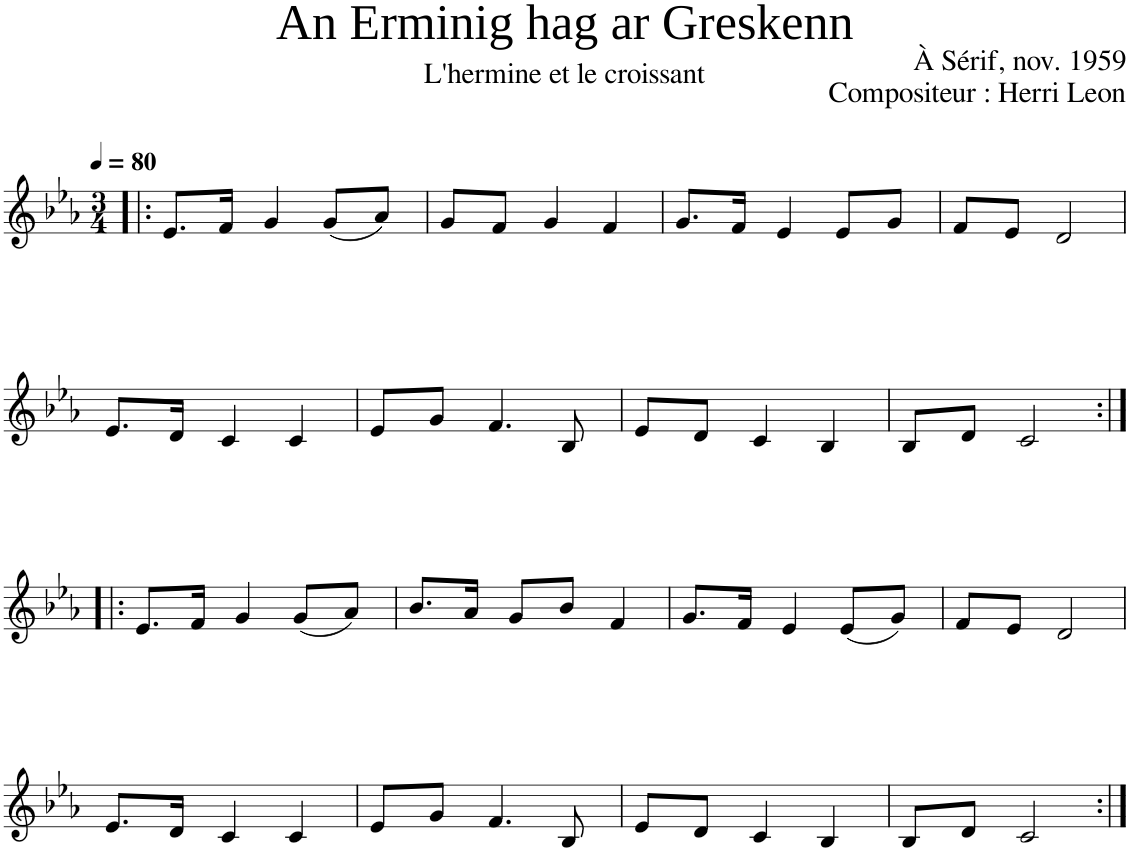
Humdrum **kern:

**kern
*part1
*staff1
*I"Bb Clarinet
*I'Cl
*clefG2
*Trd1c2
*k[b-e-a-]
*M3/4
*MM80
=1!|:
8.e-/L
16f/Jk
4g/
(8g/L
8a-/J)
=2
8g/L
8f/J
4g/
4f/
=3
8.g/L
16f/Jk
4e-/
8e-/L
8g/J
=4
8f/L
8e-/J
2d/
!!LO:LB:g=z
=5
8.e-/L
16d/Jk
4c/
4c/
=6
8e-/L
8g/J
4.f/
8B-/
=7
8e-/L
8d/J
4c/
4B-/
=8
8B-/L
8d/J
2c/
!!LO:LB:g=z
=9:|!|:
8.e-/L
16f/Jk
4g/
(8g/L
8a-/J)
=10
8.b-/L
16a-/Jk
8g/L
8b-/J
4f/
=11
8.g/L
16f/Jk
4e-/
(8e-/L
8g/J)
=12
8f/L
8e-/J
2d/
!!LO:LB:g=z
=13
8.e-/L
16d/Jk
4c/
4c/
=14
8e-/L
8g/J
4.f/
8B-/
=15
8e-/L
8d/J
4c/
4B-/
=16
8B-/L
8d/J
2c/
=:|!
*-
